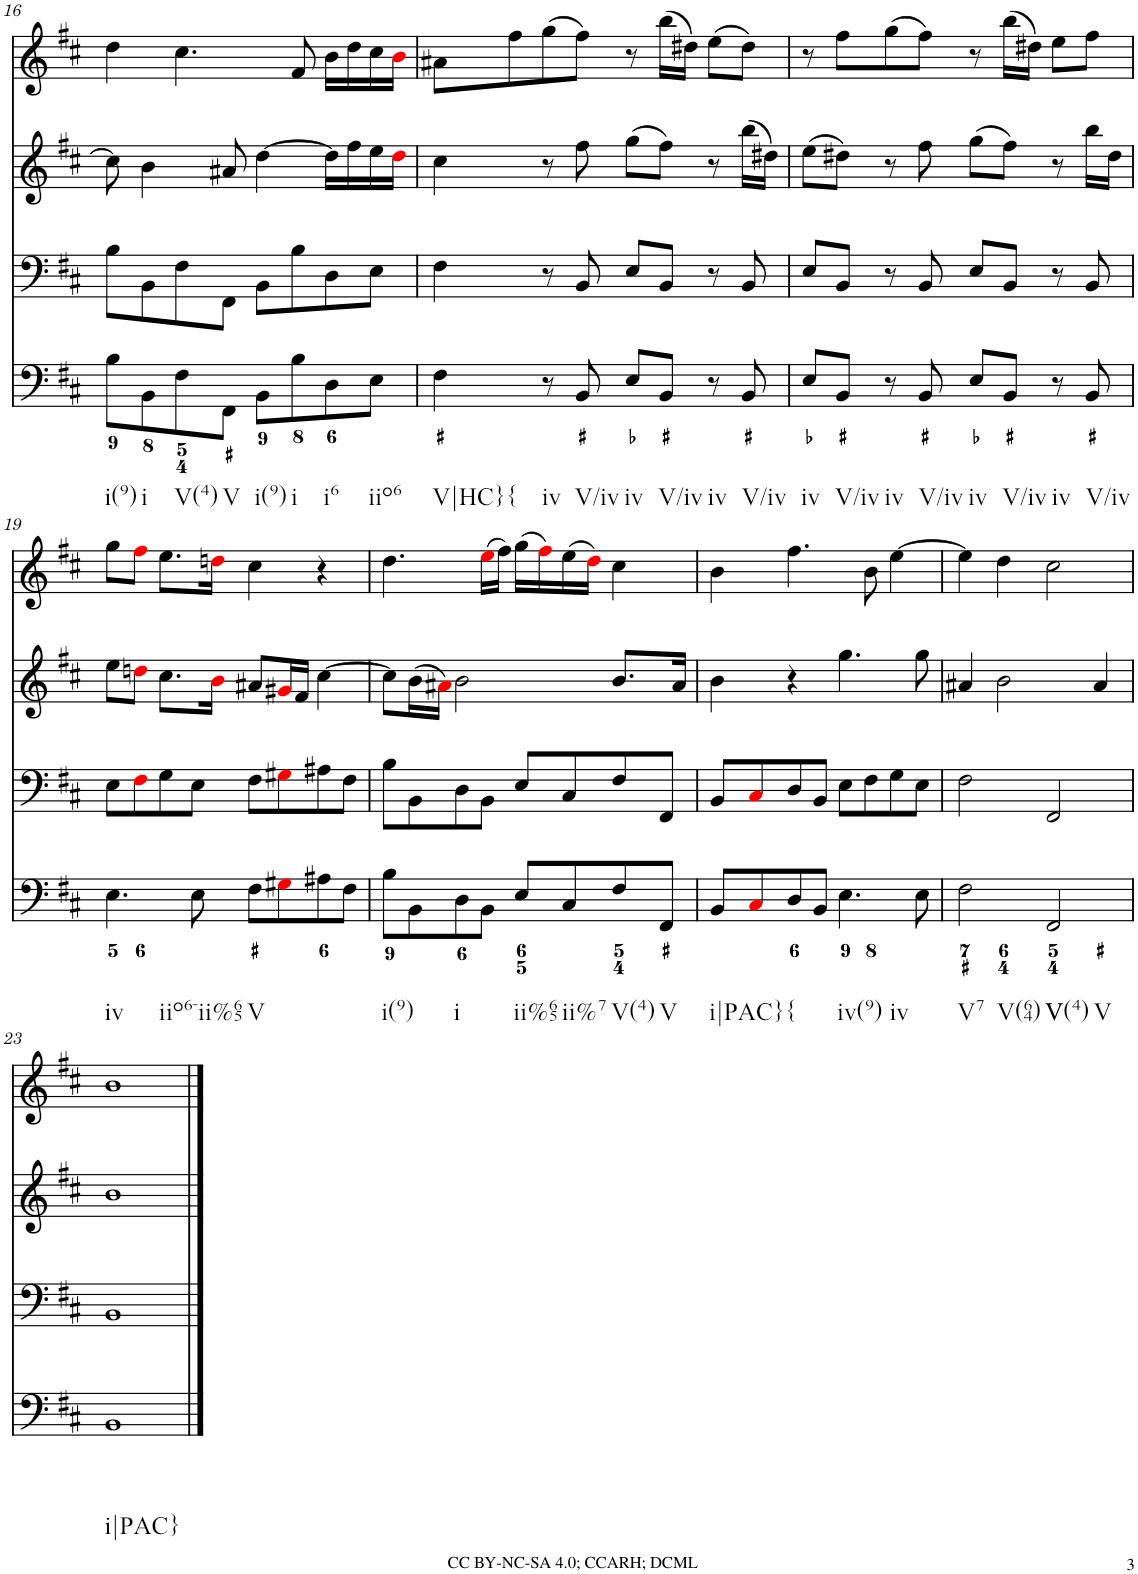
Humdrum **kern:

**kern	**kern	**kern	**kern
*part4	*part3	*part2	*part1
*staff4	*staff3	*staff2	*staff1
*I"Piano	*I"Piano	*I"Piano	*I"Piano
*I'Pno	*I'Pno	*I'Pno	*I'Pno
!!LO:PB:g=z
*clefF4	*clefF4	*clefG2	*clefG2
*k[f#c#]	*k[f#c#]	*k[f#c#]	*k[f#c#]
*b:	*b:	*b:	*b:
*M4/4	*M4/4	*M4/4	*M4/4
*met(c)	*met(c)	*met(c)	*met(c)
=16	=16	=16	=16
!LO:TX:b:t=i(9)	!	!	!
8B\L	8B\L	8cc#\]	4dd\
!LO:TX:b:t=i	!	!	!
8BB\	8BB\	4b\	.
!LO:TX:b:t=V(4)	!	!	!
8F#\	8F#\	.	4.cc#\
!LO:TX:b:t=V	!	!	!
8FF#\J	8FF#\J	8a#X/	.
!LO:TX:b:t=i(9)	!	!	!
8BB\L	8BB\L	[4dd\	.
!LO:TX:b:t=i	!	!	!
8B\	8B\	.	8f#/
!LO:TX:b:t=i6	!	!	!
8D\	8D\	16dd\LL]	16b\LL
.	.	16ff#\	16dd\
!LO:TX:b:t=iio6	!	!	!
8E\J	8E\J	16ee\	16cc#\
.	.	16ddi\JJ	16bi\JJ
=17	=17	=17	=17
!LO:TX:b:t=V|HC}	!	!	!
!LO:TX:b:t={	!	!	!
4F#\	4F#\	4cc#\	8a#X\L
.	.	.	8ff#\
!LO:TX:b:t=iv	!	!	!
8r	8r	8r	(8gg\
!LO:TX:b:t=V/iv	!	!	!
8BB/	8BB/	8ff#\	8ff#\J)
!LO:TX:b:t=iv	!	!	!
8E/L	8E/L	(8gg\L	8r
!LO:TX:b:t=V/iv	!	!	!
8BB/J	8BB/J	8ff#\J)	(16bb\LL
.	.	.	16dd#X\JJ)
!LO:TX:b:t=iv	!	!	!
8r	8r	8r	(8ee\L
!LO:TX:b:t=V/iv	!	!	!
8BB/	8BB/	(16bb\LL	8dd#\J)
.	.	16dd#X\JJ)	.
=18	=18	=18	=18
!LO:TX:b:t=iv	!	!	!
8E/L	8E/L	(8ee\L	8r
!LO:TX:b:t=V/iv	!	!	!
8BB/J	8BB/J	8dd#X\J)	8ff#\L
!LO:TX:b:t=iv	!	!	!
8r	8r	8r	(8gg\
!LO:TX:b:t=V/iv	!	!	!
8BB/	8BB/	8ff#\	8ff#\J)
!LO:TX:b:t=iv	!	!	!
8E/L	8E/L	(8gg\L	8r
!LO:TX:b:t=V/iv	!	!	!
8BB/J	8BB/J	8ff#\J)	(16bb\LL
.	.	.	16dd#X\JJ)
!LO:TX:b:t=iv	!	!	!
8r	8r	8r	8ee\L
!LO:TX:b:t=V/iv	!	!	!
8BB/	8BB/	16bb\LL	8ff#\J
.	.	16dd#\JJ	.
!!LO:LB:g=z
=19	=19	=19	=19
!LO:TX:b:t=iv	!	!	!
!LO:TX:b:t=iio6-ii%65	!	!	!
4.E\	8E\L	8ee\L	8gg\L
.	8F#i\	8ddni\J	8ff#i\J
.	8G\	8.cc#\L	8.ee\L
8E\	8E\J	.	.
.	.	16bi\Jk	16ddni\Jk
!LO:TX:b:t=V	!	!	!
8F#\L	8F#\L	8a#X/L	4cc#\
8G#Xi\	8G#Xi\	16g#Xi/L	.
.	.	16f#/JJ	.
8A#X\	8A#X\	[4cc#\	4r
8F#\J	8F#\J	.	.
=20	=20	=20	=20
!LO:TX:b:t=i(9)	!	!	!
8B\L	8B\L	8cc#\L]	4.dd\
8BB\	8BB\	(16b\L	.
.	.	16a#Xi\JJ)	.
!LO:TX:b:t=i	!	!	!
8D\	8D\	2b\	.
8BB\J	8BB\J	.	(16eei\LL
.	.	.	16ff#\JJ)
!LO:TX:b:t=ii%65	!	!	!
8E/L	8E/L	.	(16gg\LL
.	.	.	16ff#i\)
!LO:TX:b:t=ii%7	!	!	!
8C#/	8C#/	.	(16ee\
.	.	.	16ddi\JJ)
!LO:TX:b:t=V(4)	!	!	!
8F#/	8F#/	8.b/L	4cc#\
!LO:TX:b:t=V	!	!	!
8FF#/J	8FF#/J	.	.
.	.	16a#/Jk	.
=21	=21	=21	=21
!LO:TX:b:t=i|PAC}	!	!	!
8BB/L	8BB/L	4b\	4b\
8C#i/	8C#i/	.	.
!LO:TX:b:t={	!	!	!
8D/	8D/	4r	4.ff#\
8BB/J	8BB/J	.	.
!LO:TX:b:t=iv(9)	!	!	!
!LO:TX:b:t=iv	!	!	!
4.E\	8E\L	4.gg\	.
.	8F#\	.	8b\
.	8G\	.	[4ee\
8E\	8E\J	8gg\	.
=22	=22	=22	=22
!LO:TX:b:t=V7	!	!	!
!LO:TX:b:t=V(64)	!	!	!
2F#\	2F#\	4a#X/	4ee\]
.	.	2b\	4dd\
!LO:TX:b:t=V(4)	!	!	!
!LO:TX:b:t=V	!	!	!
!LO:TX:b:t=V	!	!	!
2FF#/	2FF#/	.	2cc#\
.	.	4a#/	.
!!LO:LB:g=z
=23	=23	=23	=23
!LO:TX:b:t=i|PAC}	!	!	!
1BB	1BB	1b	1b
==	==	==	==
*-	*-	*-	*-
